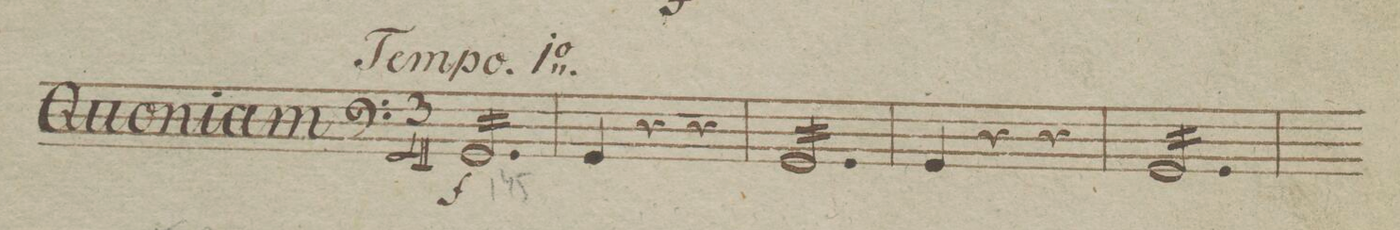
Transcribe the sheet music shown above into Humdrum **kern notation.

**kern	**dynam
*I"Timpani in Es. et B.	*
*clefF4	*
*k[b-e-]	*
*met(c)	*
*M3/4	*
*tremolo	*
16GG/LL	f
16GG/	.
16GG/	.
16GG/	.
16GG/	.
16GG/	.
16GG/	.
16GG/	.
16GG/	.
16GG/	.
16GG/	.
16GG/JJ	.
=146	=146
4GG/	.
4r	.
4r	.
=147	=147
16GG/LL	.
16GG/	.
16GG/	.
16GG/	.
16GG/	.
16GG/	.
16GG/	.
16GG/	.
16GG/	.
16GG/	.
16GG/	.
16GG/JJ	.
=148	=148
4GG/	.
4r	.
4r	.
=149	=149
16GG/LL	.
16GG/	.
16GG/	.
16GG/	.
16GG/	.
16GG/	.
16GG/	.
16GG/	.
16GG/	.
16GG/	.
16GG/	.
16GG/JJ	.
=150	=150
*-	*-
